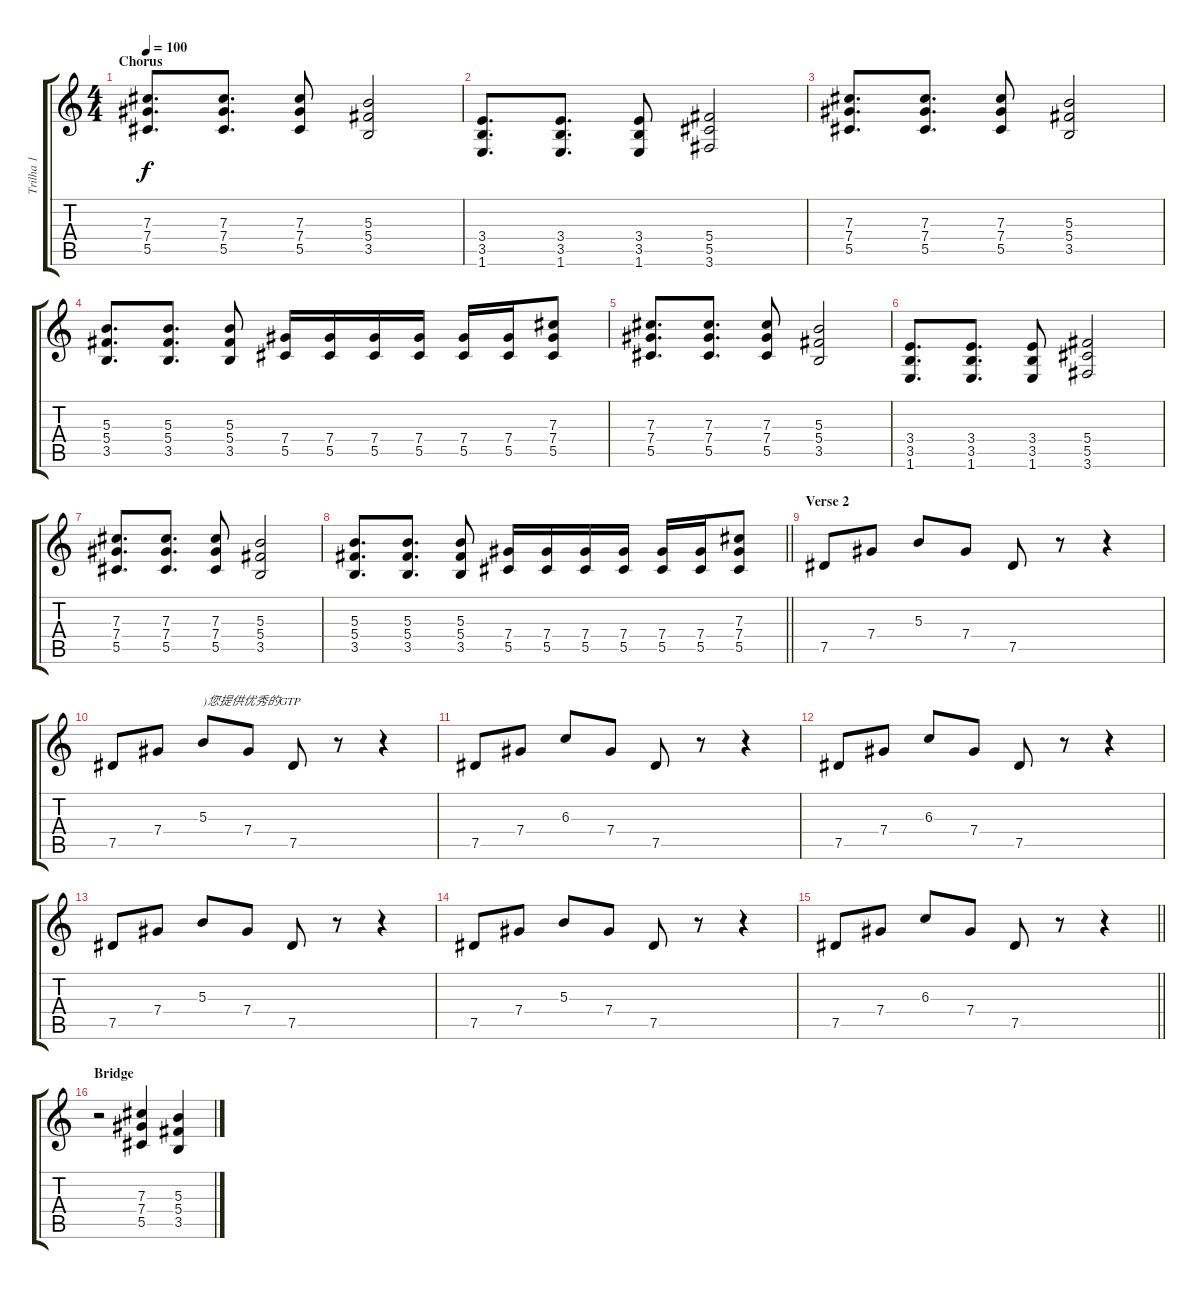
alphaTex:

\track ("Trilha 1" "Trilha 1") {instrument distortionguitar}
\staff {score tabs}
\tuning (Eb4 Bb3 Gb3 Db3 Ab2 Eb2) {hide}
\ts (4 4)
\section ("" "Chorus")
\tempo 100
\clef g2
\ks c
(7.3 7.4 5.5).8{d dy f} (7.3 7.4 5.5).8{d} (7.3 7.4 5.5).8 (5.3 5.4 3.5).2 |
(3.4 3.5 1.6).8{d} (3.4 3.5 1.6).8{d} (3.4 3.5 1.6).8 (5.4 5.5 3.6).2 |
(7.3 7.4 5.5).8{d} (7.3 7.4 5.5).8{d} (7.3 7.4 5.5).8 (5.3 5.4 3.5).2 |
(5.3 5.4 3.5).8{d} (5.3 5.4 3.5).8{d} (5.3 5.4 3.5).8 (7.4 5.5).16 (7.4 5.5).16 (7.4 5.5).16 (7.4 5.5).16 (7.4 5.5).16 (7.4 5.5).16 (7.3 7.4 5.5).8 |
(7.3 7.4 5.5).8{d} (7.3 7.4 5.5).8{d} (7.3 7.4 5.5).8 (5.3 5.4 3.5).2 |
(3.4 3.5 1.6).8{d} (3.4 3.5 1.6).8{d} (3.4 3.5 1.6).8 (5.4 5.5 3.6).2 |
(7.3 7.4 5.5).8{d} (7.3 7.4 5.5).8{d} (7.3 7.4 5.5).8 (5.3 5.4 3.5).2 |
\barLineRight lightlight
(5.3 5.4 3.5).8{d} (5.3 5.4 3.5).8{d} (5.3 5.4 3.5).8 (7.4 5.5).16 (7.4 5.5).16 (7.4 5.5).16 (7.4 5.5).16 (7.4 5.5).16 (7.4 5.5).16 (7.3 7.4 5.5).8 |
\section ("" "Verse 2")
7.5.8{volume 6 instrument electricguitarclean} 7.4.8 5.3.8 7.4.8 7.5.8 r.8 r.4 |
7.5.8 7.4.8 5.3.8{txt ")您提供优秀的GTP"} 7.4.8 7.5.8 r.8 r.4 |
7.5.8 7.4.8 6.3.8 7.4.8 7.5.8 r.8 r.4 |
7.5.8 7.4.8 6.3.8 7.4.8 7.5.8 r.8 r.4 |
7.5.8 7.4.8 5.3.8 7.4.8 7.5.8 r.8 r.4 |
7.5.8 7.4.8 5.3.8 7.4.8 7.5.8 r.8 r.4 |
\barLineRight lightlight
7.5.8 7.4.8 6.3.8 7.4.8 7.5.8 r.8 r.4 |
\section ("" "Bridge")
r.2{volume 13 instrument distortionguitar} (7.3 7.4 5.5).4 (5.3 5.4 3.5).4
